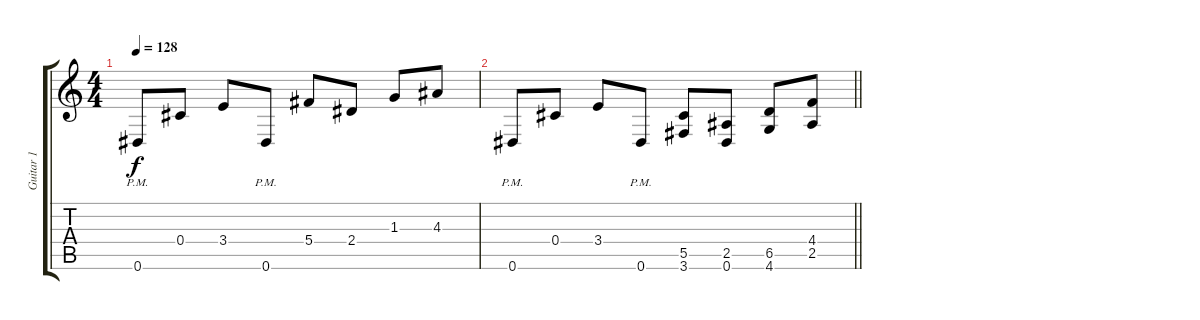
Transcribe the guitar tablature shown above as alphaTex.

\track ("Guitar 1" "Guitar 1") {instrument distortionguitar}
\staff {score tabs}
\tuning (Eb4 Bb3 Gb3 Db3 Ab2 Eb2) {hide}
\ts (4 4)
\tempo 128
\clef g2
\ks c
0.6{pm}.8{dy f} 0.4.8 3.4.8 0.6{pm}.8 5.4.8 2.4.8 1.3.8 4.3.8 |
\barLineRight lightlight
0.6{pm}.8 0.4.8 3.4.8 0.6{pm}.8 (5.5 3.6).8 (2.5 0.6).8 (6.5 4.6).8 (4.4 2.5).8
